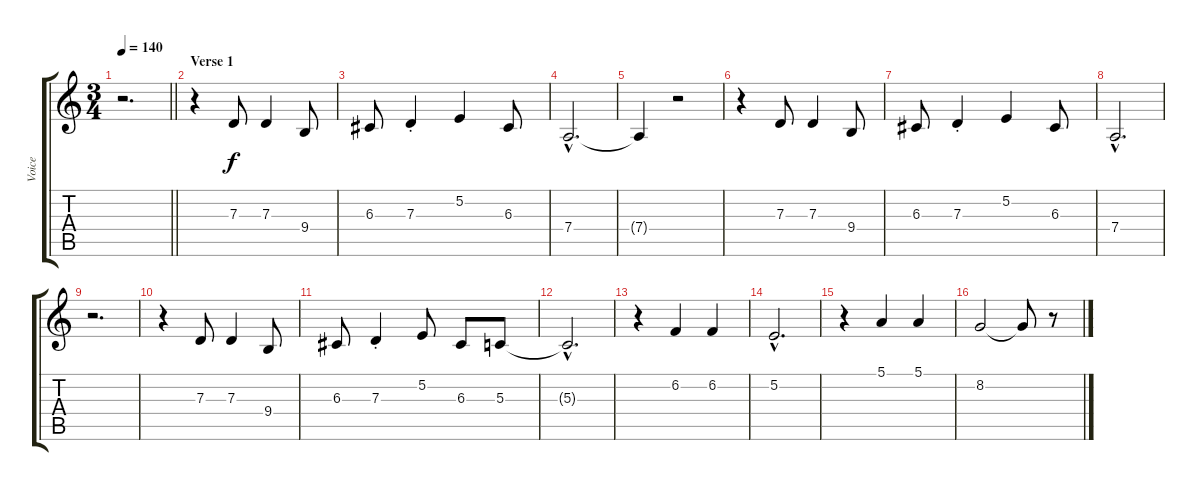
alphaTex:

\track ("Voice" "Voice") {instrument tenorsax}
\staff {score tabs}
\tuning (E4 B3 G3 D3 A2 E2) {hide}
\ts (3 4)
\tempo 140
\clef g2
\barLineRight lightlight
\ks c
r.2{d dy f} |
\section ("" "Verse 1")
r.4 7.3.8 7.3.4 9.4.8 |
6.3.8 7.3{st}.4 5.2.4 6.3.8 |
7.4{hac}.2{d} |
7.4{t}.4 r.2 |
r.4 7.3.8 7.3.4 9.4.8 |
6.3.8 7.3{st}.4 5.2.4 6.3.8 |
7.4{hac}.2{d} |
r.2{d} |
r.4 7.3.8 7.3.4 9.4.8 |
6.3.8 7.3{st}.4 5.2.8 6.3.8 5.3.8 |
5.3{hac t}.2{d} |
r.4 6.2.4 6.2.4 |
5.2{hac}.2{d} |
r.4 5.1.4 5.1.4 |
8.2.2 8.2{t}.8 r.8
